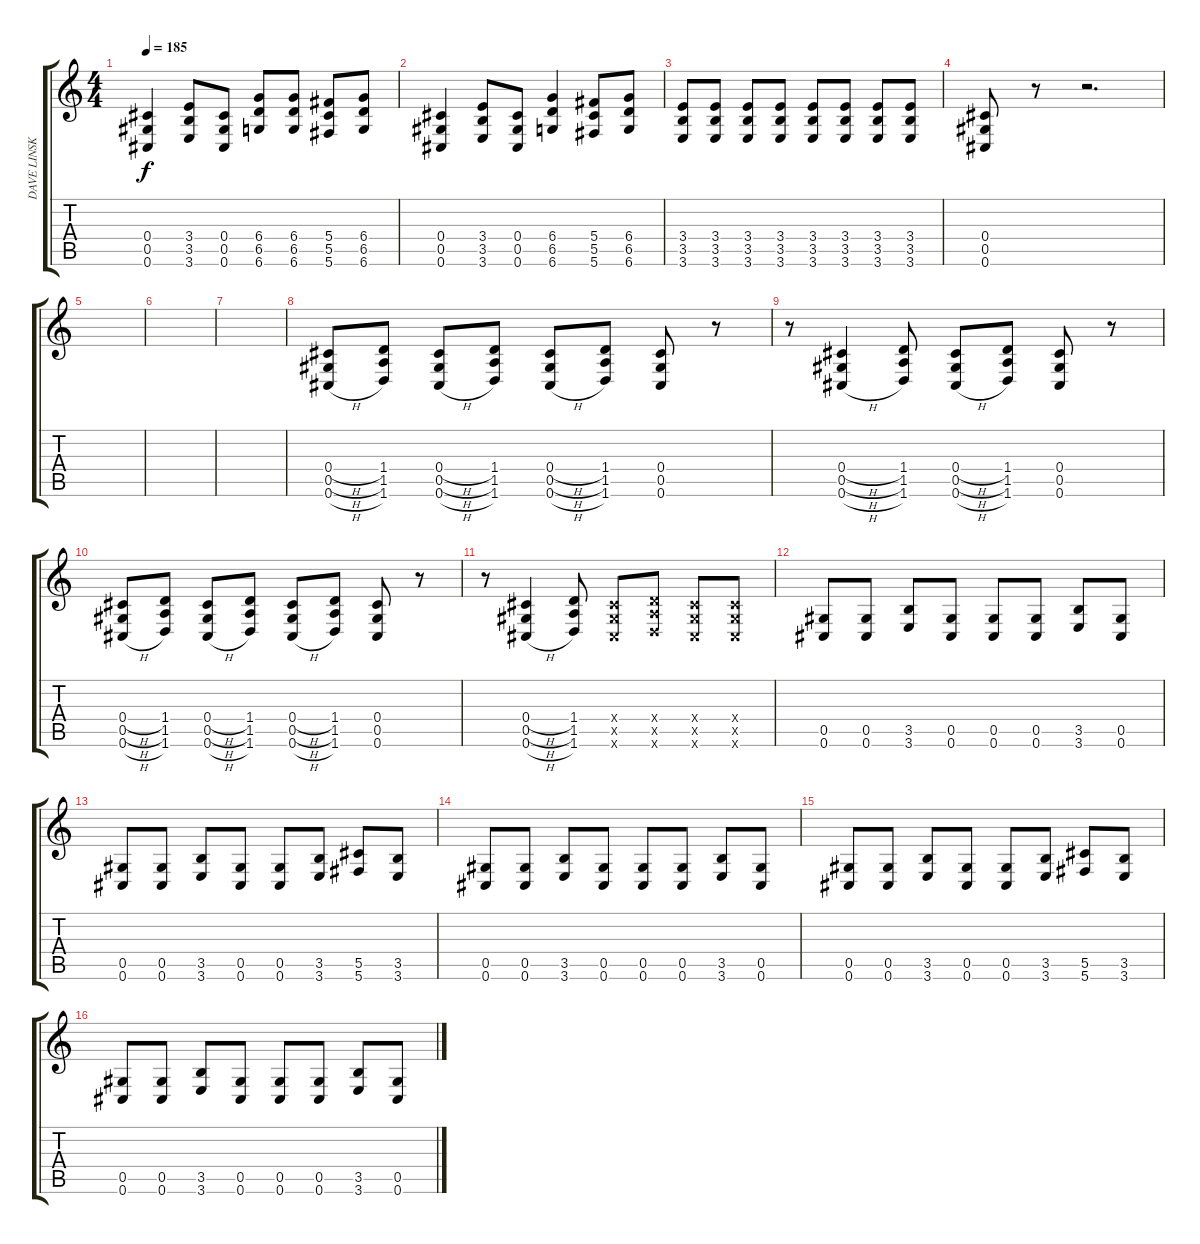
\track ("DAVE LINSK - rhythm & lead guitar" "DAVE LINSK") {instrument overdrivenguitar}
\staff {score tabs}
\tuning (Eb4 Bb3 Gb3 Db3 Ab2 Db2) {hide}
\ts (4 4)
\tempo 185
\clef g2
\ks c
(0.4 0.5 0.6).4{dy f} (3.4 3.5 3.6).8 (0.4 0.5 0.6).8 (6.4 6.5 6.6).8 (6.4 6.5 6.6).8 (5.4 5.5 5.6).8 (6.4 6.5 6.6).8 |
(0.4 0.5 0.6).4 (3.4 3.5 3.6).8 (0.4 0.5 0.6).8 (6.4 6.5 6.6).4 (5.4 5.5 5.6).8 (6.4 6.5 6.6).8 |
(3.4 3.5 3.6).8 (3.4 3.5 3.6).8 (3.4 3.5 3.6).8 (3.4 3.5 3.6).8 (3.4 3.5 3.6).8 (3.4 3.5 3.6).8 (3.4 3.5 3.6).8 (3.4 3.5 3.6).8 |
(0.4 0.5 0.6).8 r.8 r.2{d} |
|
|
|
(0.4{h} 0.5{h} 0.6{h}).8 (1.4 1.5 1.6).8 (0.4{h} 0.5{h} 0.6{h}).8 (1.4 1.5 1.6).8 (0.4{h} 0.5{h} 0.6{h}).8 (1.4 1.5 1.6).8 (0.4 0.5 0.6).8 r.8 |
r.8 (0.4{h} 0.5{h} 0.6{h}).4 (1.4 1.5 1.6).8 (0.4{h} 0.5{h} 0.6{h}).8 (1.4 1.5 1.6).8 (0.4 0.5 0.6).8 r.8 |
(0.4{h} 0.5{h} 0.6{h}).8 (1.4 1.5 1.6).8 (0.4{h} 0.5{h} 0.6{h}).8 (1.4 1.5 1.6).8 (0.4{h} 0.5{h} 0.6{h}).8 (1.4 1.5 1.6).8 (0.4 0.5 0.6).8 r.8 |
r.8 (0.4{h} 0.5{h} 0.6{h}).4 (1.4 1.5 1.6).8 (0.4{x} 0.5{x} 0.6{x}).8 (1.4{x} 1.5{x} 1.6{x}).8 (0.4{x} 0.5{x} 0.6{x}).8 (0.4{x} 0.5{x} 0.6{x}).8 |
(0.5 0.6).8 (0.5 0.6).8 (3.5 3.6).8 (0.5 0.6).8 (0.5 0.6).8 (0.5 0.6).8 (3.5 3.6).8 (0.5 0.6).8 |
(0.5 0.6).8 (0.5 0.6).8 (3.5 3.6).8 (0.5 0.6).8 (0.5 0.6).8 (3.5 3.6).8 (5.5 5.6).8 (3.5 3.6).8 |
(0.5 0.6).8 (0.5 0.6).8 (3.5 3.6).8 (0.5 0.6).8 (0.5 0.6).8 (0.5 0.6).8 (3.5 3.6).8 (0.5 0.6).8 |
(0.5 0.6).8 (0.5 0.6).8 (3.5 3.6).8 (0.5 0.6).8 (0.5 0.6).8 (3.5 3.6).8 (5.5 5.6).8 (3.5 3.6).8 |
(0.5 0.6).8 (0.5 0.6).8 (3.5 3.6).8 (0.5 0.6).8 (0.5 0.6).8 (0.5 0.6).8 (3.5 3.6).8 (0.5 0.6).8
